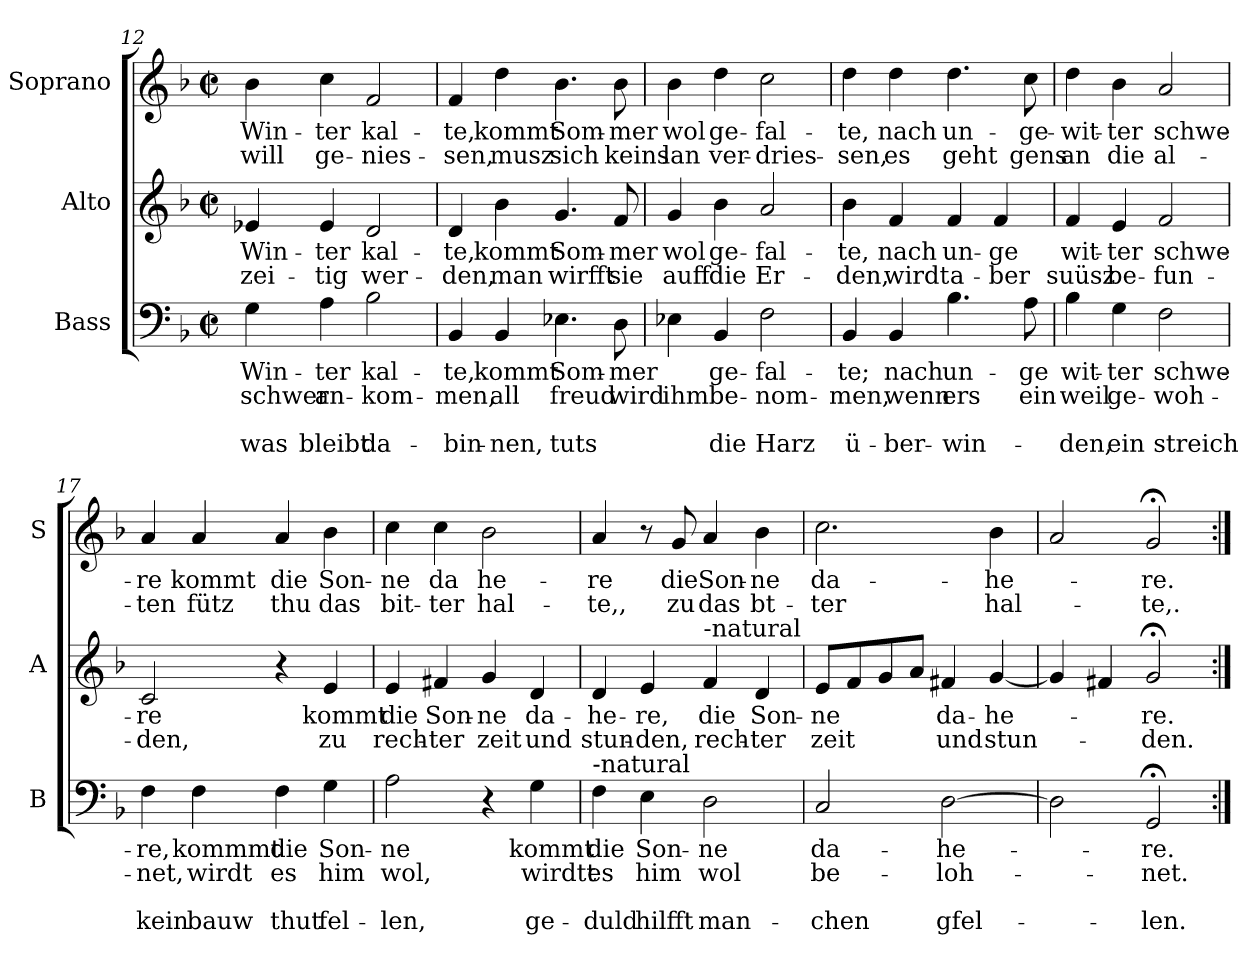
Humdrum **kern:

**kern	**text	**text	**text	**text	**kern	**text	**text	**kern	**text	**text
*part3	*part3	*part3	*part3	*part3	*part2	*part2	*part2	*part1	*part1	*part1
*staff3	*staff3	*staff3	*staff3	*staff3	*staff2	*staff2	*staff2	*staff1	*staff1	*staff1
*I"Bass	*	*	*	*	*I"Alto	*	*	*I"Soprano	*	*
*I'B	*	*	*	*	*I'A	*	*	*I'S	*	*
*clefF4	*	*	*	*	*clefG2	*	*	*clefG2	*	*
*k[b-]	*	*	*	*	*k[b-]	*	*	*k[b-]	*	*
*F:	*	*	*	*	*F:	*	*	*F:	*	*
*M2/2	*	*	*	*	*M2/2	*	*	*M2/2	*	*
*met(c|)	*	*	*	*	*met(c|)	*	*	*met(c|)	*	*
=12	=12	=12	=12	=12	=12	=12	=12	=12	=12	=12
!	!LO:LY:b	!LO:LY:b	!	!LO:LY:b	!	!LO:LY:b	!LO:LY:b	!	!LO:LY:b	!LO:LY:b
4G\	Win-	schwer	.	was	4e-X/	Win-	zei-	4b-\	Win-	will
!	!LO:LY:b	!LO:LY:b	!	!LO:LY:b	!	!LO:LY:b	!LO:LY:b	!	!LO:LY:b	!LO:LY:b
4A\	-ter	an-	.	bleibt	4e-/	-ter	-tig	4cc\	-ter	ge-
!	!LO:LY:b	!LO:LY:b	!	!LO:LY:b	!	!LO:LY:b	!LO:LY:b	!	!LO:LY:b	!LO:LY:b
2B-\	kal-	-kom-	.	da-	2d/	kal-	wer-	2f/	kal-	-nies-
!!LO:LB:g=z
=13	=13	=13	=13	=13	=13	=13	=13	=13	=13	=13
!	!LO:LY:b	!LO:LY:b	!	!LO:LY:b	!	!LO:LY:b	!LO:LY:b	!	!LO:LY:b	!LO:LY:b
4BB-/	-te,	-men,	.	-bin-	4d/	-te,	-den,	4f/	-te,	-sen,
!	!LO:LY:b	!LO:LY:b	!	!LO:LY:b	!	!LO:LY:b	!LO:LY:b	!	!LO:LY:b	!LO:LY:b
4BB-/	kommt	all	.	-nen,	4b-\	kommt	man	4dd\	kommt	musz
!	!LO:LY:b	!LO:LY:b	!	!LO:LY:b	!	!LO:LY:b	!LO:LY:b	!	!LO:LY:b	!LO:LY:b
4.E-X\	Som-	freud	.	tuts	4.g/	Som-	wirfft	4.b-\	Som-	sich
!	!LO:LY:b	!LO:LY:b	!	!	!	!LO:LY:b	!LO:LY:b	!	!LO:LY:b	!LO:LY:b
8D\	-mer	wird	.	.	8f/	-mer	sie	8b-\	-mer	keins
=14	=14	=14	=14	=14	=14	=14	=14	=14	=14	=14
!	!	!LO:LY:b	!	!	!	!LO:LY:b	!LO:LY:b	!	!LO:LY:b	!LO:LY:b
4E-X\	.	ihm	.	.	4g/	wol	auff	4b-\	wol	lan
!	!LO:LY:b	!LO:LY:b	!	!LO:LY:b	!	!LO:LY:b	!LO:LY:b	!	!LO:LY:b	!LO:LY:b
4BB-/	ge-	be-	.	die	4b-\	ge-	die	4dd\	ge-	ver-
!	!LO:LY:b	!LO:LY:b	!	!LO:LY:b	!	!LO:LY:b	!LO:LY:b	!	!LO:LY:b	!LO:LY:b
2F\	-fal-	-nom-	.	Harz	2a/	-fal-	Er-	2cc\	-fal-	-dries-
=15	=15	=15	=15	=15	=15	=15	=15	=15	=15	=15
!	!LO:LY:b	!LO:LY:b	!	!LO:LY:b	!	!LO:LY:b	!LO:LY:b	!	!LO:LY:b	!LO:LY:b
4BB-/	-te;	-men,	.	ü-	4b-\	-te,	-den,	4dd\	-te,	-sen,
!	!LO:LY:b	!LO:LY:b	!	!LO:LY:b	!	!LO:LY:b	!LO:LY:b	!	!LO:LY:b	!LO:LY:b
4BB-/	nach	wenn	.	-ber-	4f/	nach	wirdt	4dd\	nach	es
!	!LO:LY:b	!LO:LY:b	!	!LO:LY:b	!	!LO:LY:b	!LO:LY:b	!	!LO:LY:b	!LO:LY:b
4.B-\	un-	ers	.	-win-	4f/	un-	a-	4.dd\	un-	geht
!	!	!	!	!	!	!LO:LY:b	!LO:LY:b	!	!	!
.	.	.	.	.	4f/	-ge	-ber	.	.	.
!	!LO:LY:b	!LO:LY:b	!	!	!	!	!	!	!LO:LY:b	!LO:LY:b
8A\	-ge	ein	.	.	.	.	.	8cc\	-ge-	gens
=16	=16	=16	=16	=16	=16	=16	=16	=16	=16	=16
!	!LO:LY:b	!LO:LY:b	!	!LO:LY:b	!	!LO:LY:b	!LO:LY:b	!	!LO:LY:b	!LO:LY:b
4B-\	wit-	weil	.	-den,	4f/	wit-	suüsz	4dd\	-wit-	an
!	!LO:LY:b	!LO:LY:b	!	!LO:LY:b	!	!LO:LY:b	!LO:LY:b	!	!LO:LY:b	!LO:LY:b
4G\	-ter	ge-	.	ein	4e/	-ter	be-	4b-\	-ter	die
!	!LO:LY:b	!LO:LY:b	!	!LO:LY:b	!	!LO:LY:b	!LO:LY:b	!	!LO:LY:b	!LO:LY:b
2F\	schwe-	-woh-	.	streich	2f/	schwe-	-fun-	2a/	schwe-	al-
!!LO:LB:g=z
=17	=17	=17	=17	=17	=17	=17	=17	=17	=17	=17
!	!LO:LY:b	!LO:LY:b	!	!LO:LY:b	!	!LO:LY:b	!LO:LY:b	!	!LO:LY:b	!LO:LY:b
4F\	-re,	-net,	.	kein	2c/	-re	-den,	4a/	-re	-ten
!	!LO:LY:b	!LO:LY:b	!	!LO:LY:b	!	!	!	!	!LO:LY:b	!LO:LY:b
4F\	kommmt	wirdt	.	bauw	.	.	.	4a/	kommt	fütz
!	!LO:LY:b	!LO:LY:b	!	!LO:LY:b	!	!	!	!	!LO:LY:b	!LO:LY:b
4F\	die	es	.	thut	4r	.	.	4a/	die	thu
!	!LO:LY:b	!LO:LY:b	!	!LO:LY:b	!	!LO:LY:b	!LO:LY:b	!	!LO:LY:b	!LO:LY:b
4G\	Son-	him	.	fel-	4e/	kommt	zu	4b-\	Son-	das
=18	=18	=18	=18	=18	=18	=18	=18	=18	=18	=18
!	!LO:LY:b	!LO:LY:b	!	!LO:LY:b	!	!LO:LY:b	!LO:LY:b	!	!LO:LY:b	!LO:LY:b
2A\	-ne	wol,	.	-len,	4e/	die	rech-	4cc\	-ne	bit-
!	!	!	!	!	!	!LO:LY:b	!LO:LY:b	!	!LO:LY:b	!LO:LY:b
.	.	.	.	.	4f#X/	Son-	-ter	4cc\	da	-ter
!	!	!	!	!	!	!LO:LY:b	!LO:LY:b	!	!LO:LY:b	!LO:LY:b
4r	.	.	.	.	4g/	-ne	zeit	2b-\	he-	hal-
!	!LO:LY:b	!LO:LY:b	!	!LO:LY:b	!	!LO:LY:b	!LO:LY:b	!	!	!
4G\	kommt	wirdtt	.	ge-	4d/	da-	und	.	.	.
=19	=19	=19	=19	=19	=19	=19	=19	=19	=19	=19
!LO:TX:a:t=-natural	!	!	!	!	!	!	!	!	!	!
!	!LO:LY:b	!LO:LY:b	!	!LO:LY:b	!	!LO:LY:b	!LO:LY:b	!	!LO:LY:b	!LO:LY:b
4F\	die	es	.	-duld	4d/	-he-	stun-	4a/	-re	-te,,
!	!LO:LY:b	!LO:LY:b	!	!LO:LY:b	!	!LO:LY:b	!LO:LY:b	!	!	!
4E\	Son-	him	.	hilfft	4e/	-re,	-den,	8r	.	.
!	!	!	!	!	!	!	!	!	!LO:LY:b	!LO:LY:b
.	.	.	.	.	.	.	.	8g/	die	zu
!	!	!	!	!	!LO:TX:a:t=-natural	!	!	!	!	!
!	!LO:LY:b	!LO:LY:b	!	!LO:LY:b	!	!LO:LY:b	!LO:LY:b	!	!LO:LY:b	!LO:LY:b
2D\	-ne	wol	.	man-	4f/	die	rech-	4a/	Son-	das
!	!	!	!	!	!	!LO:LY:b	!LO:LY:b	!	!LO:LY:b	!LO:LY:b
.	.	.	.	.	4d/	Son-	-ter	4b-\	-ne	bt-
=20	=20	=20	=20	=20	=20	=20	=20	=20	=20	=20
!	!LO:LY:b	!LO:LY:b	!	!LO:LY:b	!	!LO:LY:b	!LO:LY:b	!	!LO:LY:b	!LO:LY:b
2C/	da-	be-	.	-chen	8e/L	-ne	zeit	2.cc\	da-	-ter
.	.	.	.	.	8f/	.	.	.	.	.
.	.	.	.	.	8g/	.	.	.	.	.
.	.	.	.	.	8a/J	.	.	.	.	.
!	!LO:LY:b	!LO:LY:b	!	!LO:LY:b	!	!LO:LY:b	!LO:LY:b	!	!	!
[2D\	-he-	-loh-	.	gfel-	4f#X/	da-	und	.	.	.
!	!	!	!	!	!	!LO:LY:b	!LO:LY:b	!	!LO:LY:b	!LO:LY:b
.	.	.	.	.	[4g/	-he-	stun-	4b-\	-he-	hal-
=21	=21	=21	=21	=21	=21	=21	=21	=21	=21	=21
2D\]	.	.	.	.	4g/]	.	.	2a/	.	.
.	.	.	.	.	4f#X/	.	.	.	.	.
!	!LO:LY:b	!LO:LY:b	!	!LO:LY:b	!	!LO:LY:b	!LO:LY:b	!	!LO:LY:b	!LO:LY:b
2GG;</	-re.	-net.	.	-len.	2g;</	-re.	-den.	2g;</	-re.	-te,.
=:|!	=:|!	=:|!	=:|!	=:|!	=:|!	=:|!	=:|!	=:|!	=:|!	=:|!
*-	*-	*-	*-	*-	*-	*-	*-	*-	*-	*-
